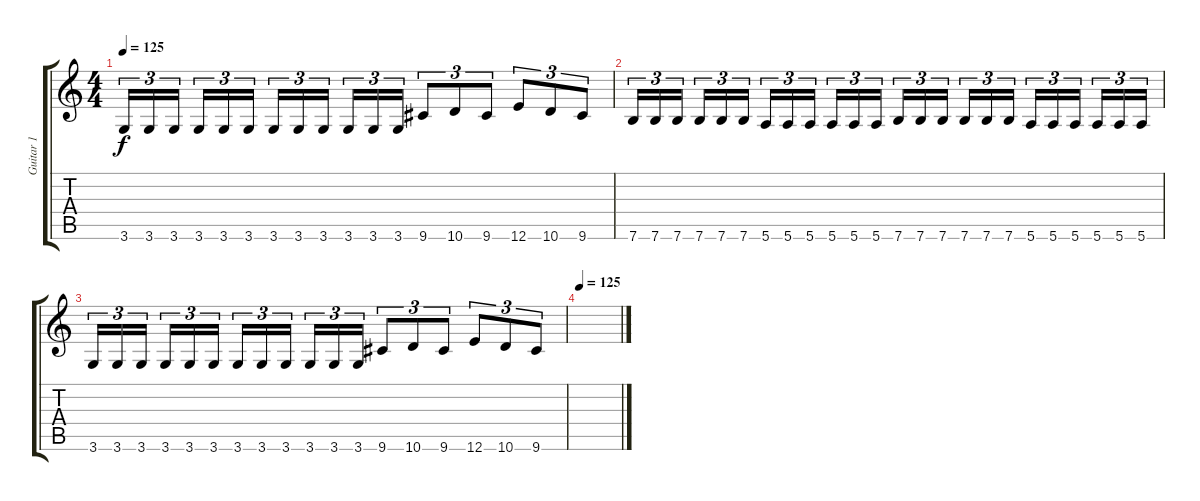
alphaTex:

\track ("Guitar 1" "Guitar 1") {instrument overdrivenguitar}
\staff {score tabs}
\tuning (E4 B3 G3 D3 A2 E2) {hide}
\ts (4 4)
\tempo 125
\clef g2
\ks c
3.6.16{tu (3 2) dy f} 3.6.16{tu (3 2)} 3.6.16{tu (3 2)} 3.6.16{tu (3 2)} 3.6.16{tu (3 2)} 3.6.16{tu (3 2)} 3.6.16{tu (3 2)} 3.6.16{tu (3 2)} 3.6.16{tu (3 2)} 3.6.16{tu (3 2)} 3.6.16{tu (3 2)} 3.6.16{tu (3 2)} 9.6.8{tu (3 2)} 10.6.8{tu (3 2)} 9.6.8{tu (3 2)} 12.6.8{tu (3 2)} 10.6.8{tu (3 2)} 9.6.8{tu (3 2)} |
7.6.16{tu (3 2)} 7.6.16{tu (3 2)} 7.6.16{tu (3 2)} 7.6.16{tu (3 2)} 7.6.16{tu (3 2)} 7.6.16{tu (3 2)} 5.6.16{tu (3 2)} 5.6.16{tu (3 2)} 5.6.16{tu (3 2)} 5.6.16{tu (3 2)} 5.6.16{tu (3 2)} 5.6.16{tu (3 2)} 7.6.16{tu (3 2)} 7.6.16{tu (3 2)} 7.6.16{tu (3 2)} 7.6.16{tu (3 2)} 7.6.16{tu (3 2)} 7.6.16{tu (3 2)} 5.6.16{tu (3 2)} 5.6.16{tu (3 2)} 5.6.16{tu (3 2)} 5.6.16{tu (3 2)} 5.6.16{tu (3 2)} 5.6.16{tu (3 2)} |
3.6.16{tu (3 2)} 3.6.16{tu (3 2)} 3.6.16{tu (3 2)} 3.6.16{tu (3 2)} 3.6.16{tu (3 2)} 3.6.16{tu (3 2)} 3.6.16{tu (3 2)} 3.6.16{tu (3 2)} 3.6.16{tu (3 2)} 3.6.16{tu (3 2)} 3.6.16{tu (3 2)} 3.6.16{tu (3 2)} 9.6.8{tu (3 2)} 10.6.8{tu (3 2)} 9.6.8{tu (3 2)} 12.6.8{tu (3 2)} 10.6.8{tu (3 2)} 9.6.8{tu (3 2)} |
\tempo 125
